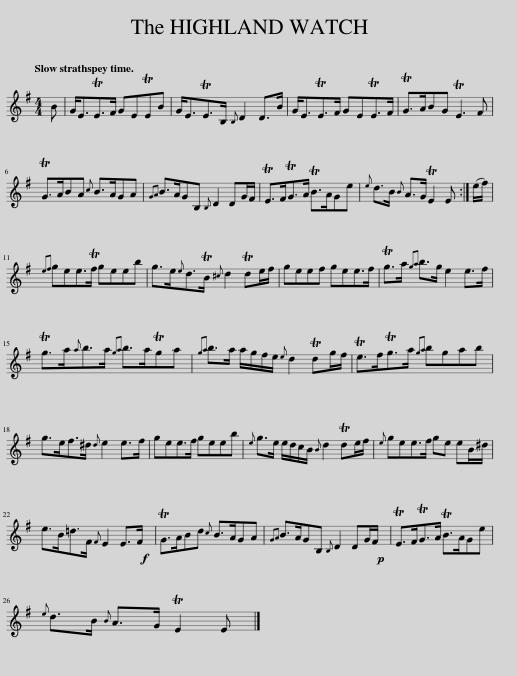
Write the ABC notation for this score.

X:1
L:1/8
Q:1/4=120
M:4/4
I:linebreak $
K:Emin
V:1 treble
V:1
 B | G<ETE>F GETEB | G<ETE>B,{B,} D2 D>B | G<ETE>F GETE>F | TG>ABG TE3 F |$ %5
 TG>ABA{c} B>AGA |{GA} B>AGB,{B,} D2 DG/F/ | TE>FTG>A TB>AGe |{e} d>B{B} A>G TE2 E :| (e/f/) |$ %10
{ef} gee>Tf geeb | g>e{e}d>TB{^c} d2 Tde/f/ | geef gee>f | Tg>a{ga} b>g e2 e>f |$ Tg>a{a}b>a{ga} b>aTga | %15
{ga} b>a a/g/f/e/{e} d2 Tdg/f/ | Te>fTg>a{ga} bgab |$ g>ef>^d{d} e2 e>f | gee>f geeb |{e} g>e e/d/c/B/{B} d2 Tde/f/ | %20
{e} gee>f ge eB/^d/ |$ e>B=d>F{F} E2 E>F!f! | TG>ABd{c} B>AGA |{GA} B>AGB,{B,} D2 DG/F/!p! | TE>FTG>A TB>AGe |$ %25
{e} d>B{B} A>G TE2 E |] %26
